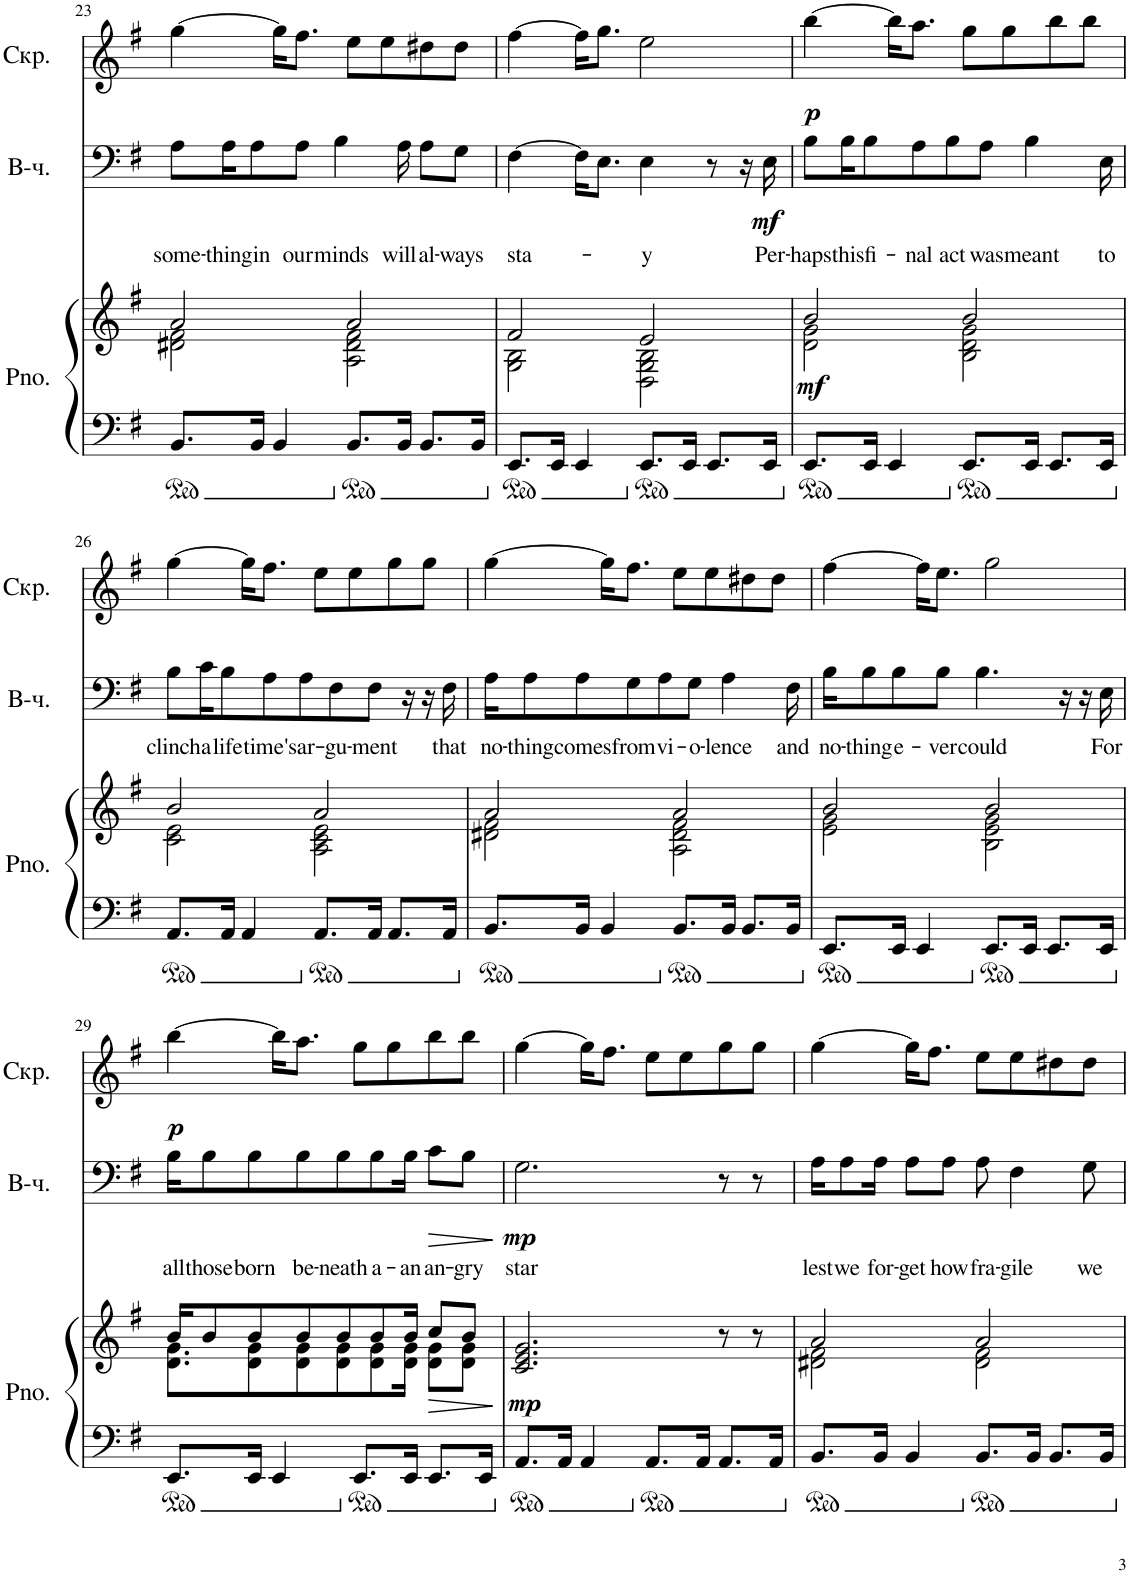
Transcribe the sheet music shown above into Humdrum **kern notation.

**kern	**kern	**dynam	**kern	**text	**dynam	**kern	**dynam
*part3	*part3	*part3	*part2	*part2	*part2	*part1	*part1
*staff4	*staff3	*staff3/4	*staff2	*staff2	*staff2	*staff1	*staff1
*I"Piano	*	*	*I"Виолончель	*	*	*I"Скрипка	*
*I'Pno.	*	*	*	*	*	*	*
!!LO:PB:g=z
*clefF4	*clefG2	*	*clefF4	*	*	*clefG2	*
*k[f#]	*k[f#]	*	*k[f#]	*	*	*k[f#]	*
*M4/4	*M4/4	*	*M4/4	*	*	*M4/4	*
*met(c)	*met(c)	*	*met(c)	*	*	*met(c)	*
=23	=23	=23	=23	=23	=23	=23	=23
*	*^	*	*	*	*	*	*
!	!	!	!	!	!LO:LY:b	!	!	!
8.BB/L	2a/	2d#X\ 2f#\	.	8A\L	some-	.	[4gg\	.
!	!	!	!	!	!LO:LY:b	!	!	!
.	.	.	.	16A\K	-thing	.	.	.
!	!	!	!	!	!LO:LY:b	!	!	!
16BB/Jk	.	.	.	8A\	in	.	.	.
4BB/	.	.	.	.	.	.	16gg\KL]	.
!	!	!	!	!	!LO:LY:b	!	!	!
.	.	.	.	8A\J	our	.	8.ff#\J	.
!	!	!	!	!	!LO:LY:b	!	!	!
.	.	.	.	4B\	minds	.	.	.
8.BB/L	2a/	2A\ 2d#\ 2f#\	.	.	.	.	8ee\L	.
.	.	.	.	.	.	.	8ee\	.
!	!	!	!	!	!LO:LY:b	!	!	!
16BB/Jk	.	.	.	16A\	will	.	.	.
!	!	!	!	!	!LO:LY:b	!	!	!
8.BB/L	.	.	.	8A\L	al-	.	8dd#X\	.
!	!	!	!	!	!LO:LY:b	!	!	!
.	.	.	.	8G\J	-ways	.	8dd#\J	.
16BB/Jk	.	.	.	.	.	.	.	.
=24	=24	=24	=24	=24	=24	=24	=24	=24
!	!	!	!	!	!LO:LY:b	!	!	!
8.EE/L	2f#/	2G\ 2B\	.	[4F#\	sta-	.	[4ff#\	.
16EE/Jk	.	.	.	.	.	.	.	.
4EE/	.	.	.	16F#\KL]	.	.	16ff#\KL]	.
.	.	.	.	8.E\J	.	.	8.gg\J	.
!	!	!	!	!	!LO:LY:b	!	!	!
8.EE/L	2e/	2D\ 2G\ 2B\	.	4E\	-y	.	2ee\	.
16EE/Jk	.	.	.	.	.	.	.	.
8.EE/L	.	.	.	8r	.	.	.	.
.	.	.	.	16r	.	.	.	.
!	!	!	!	!	!LO:LY:b	!LO:DY:b	!	!
16EE/Jk	.	.	.	16E\	Per-	mf	.	.
=25	=25	=25	=25	=25	=25	=25	=25	=25
!	!	!	!LO:DY:b	!	!LO:LY:b	!	!	!LO:DY:b
8.EE/L	2b/	2d\ 2g\	mf	8B\L	-haps	.	[4bb\	p
!	!	!	!	!	!LO:LY:b	!	!	!
.	.	.	.	16B\K	this	.	.	.
!	!	!	!	!	!LO:LY:b	!	!	!
16EE/Jk	.	.	.	8B\	fi-	.	.	.
4EE/	.	.	.	.	.	.	16bb\KL]	.
!	!	!	!	!	!LO:LY:b	!	!	!
.	.	.	.	8A\	-nal	.	8.aa\J	.
!	!	!	!	!	!LO:LY:b	!	!	!
.	.	.	.	8B\	act	.	.	.
8.EE/L	2b/	2B\ 2d\ 2g\	.	.	.	.	8gg\L	.
!	!	!	!	!	!LO:LY:b	!	!	!
.	.	.	.	8A\J	was	.	.	.
.	.	.	.	.	.	.	8gg\	.
!	!	!	!	!	!LO:LY:b	!	!	!
16EE/Jk	.	.	.	4B\	meant	.	.	.
8.EE/L	.	.	.	.	.	.	8bb\	.
.	.	.	.	.	.	.	8bb\J	.
!	!	!	!	!	!LO:LY:b	!	!	!
16EE/Jk	.	.	.	16E\	to	.	.	.
!!LO:LB:g=z
=26	=26	=26	=26	=26	=26	=26	=26	=26
!	!	!	!	!	!LO:LY:b	!	!	!
8.AA/L	2b/	2c\ 2e\	.	8B\L	clinch	.	[4gg\	.
!	!	!	!	!	!LO:LY:b	!	!	!
.	.	.	.	16c\K	a	.	.	.
!	!	!	!	!	!LO:LY:b	!	!	!
16AA/Jk	.	.	.	8B\	life	.	.	.
4AA/	.	.	.	.	.	.	16gg\KL]	.
!	!	!	!	!	!LO:LY:b	!	!	!
.	.	.	.	8A\	time's	.	8.ff#\J	.
!	!	!	!	!	!LO:LY:b	!	!	!
.	.	.	.	8A\	ar-	.	.	.
8.AA/L	2a/	2A\ 2c\ 2e\	.	.	.	.	8ee\L	.
!	!	!	!	!	!LO:LY:b	!	!	!
.	.	.	.	8F#\	-gu-	.	.	.
.	.	.	.	.	.	.	8ee\	.
!	!	!	!	!	!LO:LY:b	!	!	!
16AA/Jk	.	.	.	8F#\J	-ment	.	.	.
8.AA/L	.	.	.	.	.	.	8gg\	.
.	.	.	.	16r	.	.	.	.
.	.	.	.	16r	.	.	8gg\J	.
!	!	!	!	!	!LO:LY:b	!	!	!
16AA/Jk	.	.	.	16F#\	that	.	.	.
=27	=27	=27	=27	=27	=27	=27	=27	=27
!	!	!	!	!	!LO:LY:b	!	!	!
8.BB/L	2a/	2d#X\ 2f#\	.	16A\KL	no-	.	[4gg\	.
!	!	!	!	!	!LO:LY:b	!	!	!
.	.	.	.	8A\	-thing	.	.	.
!	!	!	!	!	!LO:LY:b	!	!	!
16BB/Jk	.	.	.	8A\	comes	.	.	.
4BB/	.	.	.	.	.	.	16gg\KL]	.
!	!	!	!	!	!LO:LY:b	!	!	!
.	.	.	.	8G\	from	.	8.ff#\J	.
!	!	!	!	!	!LO:LY:b	!	!	!
.	.	.	.	8A\	vi-	.	.	.
8.BB/L	2a/	2A\ 2d#\ 2f#\	.	.	.	.	8ee\L	.
!	!	!	!	!	!LO:LY:b	!	!	!
.	.	.	.	8G\J	-o-	.	.	.
.	.	.	.	.	.	.	8ee\	.
!	!	!	!	!	!LO:LY:b	!	!	!
16BB/Jk	.	.	.	4A\	-lence	.	.	.
8.BB/L	.	.	.	.	.	.	8dd#X\	.
.	.	.	.	.	.	.	8dd#\J	.
!	!	!	!	!	!LO:LY:b	!	!	!
16BB/Jk	.	.	.	16F#\	and	.	.	.
=28	=28	=28	=28	=28	=28	=28	=28	=28
!	!	!	!	!	!LO:LY:b	!	!	!
8.EE/L	2b/	2e\ 2g\	.	16B\KL	no-	.	[4ff#\	.
!	!	!	!	!	!LO:LY:b	!	!	!
.	.	.	.	8B\	-thing	.	.	.
!	!	!	!	!	!LO:LY:b	!	!	!
16EE/Jk	.	.	.	8B\	e-	.	.	.
4EE/	.	.	.	.	.	.	16ff#\KL]	.
!	!	!	!	!	!LO:LY:b	!	!	!
.	.	.	.	8B\J	-ver	.	8.ee\J	.
!	!	!	!	!	!LO:LY:b	!	!	!
.	.	.	.	4.B\	could	.	.	.
8.EE/L	2b/	2B\ 2e\ 2g\	.	.	.	.	2gg\	.
16EE/Jk	.	.	.	.	.	.	.	.
8.EE/L	.	.	.	.	.	.	.	.
.	.	.	.	16r	.	.	.	.
.	.	.	.	16r	.	.	.	.
!	!	!	!	!	!LO:LY:b	!	!	!
16EE/Jk	.	.	.	16E\	For	.	.	.
!!LO:LB:g=z
=29	=29	=29	=29	=29	=29	=29	=29	=29
!	!	!	!	!	!LO:LY:b	!	!	!LO:DY:b
8.EE/L	16b/KL	8.d\ 8.g\L	.	16B\KL	all	.	[4bb\	p
!	!	!	!	!	!LO:LY:b	!	!	!
.	8b/	.	.	8B\	those	.	.	.
!	!	!	!	!	!LO:LY:b	!	!	!
16EE/Jk	8b/	8d\ 8g\	.	8B\	born	.	.	.
4EE/	.	.	.	.	.	.	16bb\KL]	.
!	!	!	!	!	!LO:LY:b	!	!	!
.	8b/	8d\ 8g\	.	8B\	be-	.	8.aa\J	.
!	!	!	!	!	!LO:LY:b	!	!	!
.	8b/	8d\ 8g\	.	8B\	-neath	.	.	.
8.EE/L	.	.	.	.	.	.	8gg\L	.
!	!	!	!	!	!LO:LY:b	!	!	!
.	8b/	8d\ 8g\	.	8B\	a-	.	.	.
.	.	.	.	.	.	.	8gg\	.
!	!	!	!	!	!LO:LY:b	!	!	!
16EE/Jk	16b/Jk	16d\ 16g\Jk	.	16B\Jk	-an	.	.	.
!	!	!	!LO:HP:b	!	!LO:LY:b	!LO:HP:b	!	!
8.EE/L	8cc/L	8d\ 8g\L	>	8c\L	an-	>	8bb\	.
!	!	!	!	!	!LO:LY:b	!	!	!
.	8b/J	8d\ 8g\J	.	8B\J	-gry	.	8bb\J	.
16EE/Jk	.	.	.	.	.	.	.	.
*	*v	*v	*	*	*	*	*	*
.	.	]	.	.	]	.	.
=30	=30	=30	=30	=30	=30	=30	=30
!	!	!LO:DY:b	!	!LO:LY:b	!LO:DY:b	!	!
8.AA/L	2.c/ 2.e/ 2.g/	mp	2.G\	star	mp	[4gg\	.
16AA/Jk	.	.	.	.	.	.	.
4AA/	.	.	.	.	.	16gg\KL]	.
.	.	.	.	.	.	8.ff#\J	.
8.AA/L	.	.	.	.	.	8ee\L	.
.	.	.	.	.	.	8ee\	.
16AA/Jk	.	.	.	.	.	.	.
8.AA/L	8r	.	8r	.	.	8gg\	.
.	8r	.	8r	.	.	8gg\J	.
16AA/Jk	.	.	.	.	.	.	.
=31	=31	=31	=31	=31	=31	=31	=31
*	*^	*	*	*	*	*	*
!	!	!	!	!	!LO:LY:b	!	!	!
8.BB/L	2a/	2d#X\ 2f#\	.	16A\KL	lest	.	[4gg\	.
!	!	!	!	!	!LO:LY:b	!	!	!
.	.	.	.	8A\	we	.	.	.
!	!	!	!	!	!LO:LY:b	!	!	!
16BB/Jk	.	.	.	16A\Jk	for-	.	.	.
!	!	!	!	!	!LO:LY:b	!	!	!
4BB/	.	.	.	8A\L	-get	.	16gg\KL]	.
.	.	.	.	.	.	.	8.ff#\J	.
!	!	!	!	!	!LO:LY:b	!	!	!
.	.	.	.	8A\J	how	.	.	.
!	!	!	!	!	!LO:LY:b	!	!	!
8.BB/L	2a/	2d#\ 2f#\	.	8A\	fra-	.	8ee\L	.
!	!	!	!	!	!LO:LY:b	!	!	!
.	.	.	.	4F#\	-gile	.	8ee\	.
16BB/Jk	.	.	.	.	.	.	.	.
8.BB/L	.	.	.	.	.	.	8dd#X\	.
!	!	!	!	!	!LO:LY:b	!	!	!
.	.	.	.	8G\	we	.	8dd#\J	.
16BB/Jk	.	.	.	.	.	.	.	.
*	*v	*v	*	*	*	*	*	*
=	=	=	=	=	=	=	=
*-	*-	*-	*-	*-	*-	*-	*-
